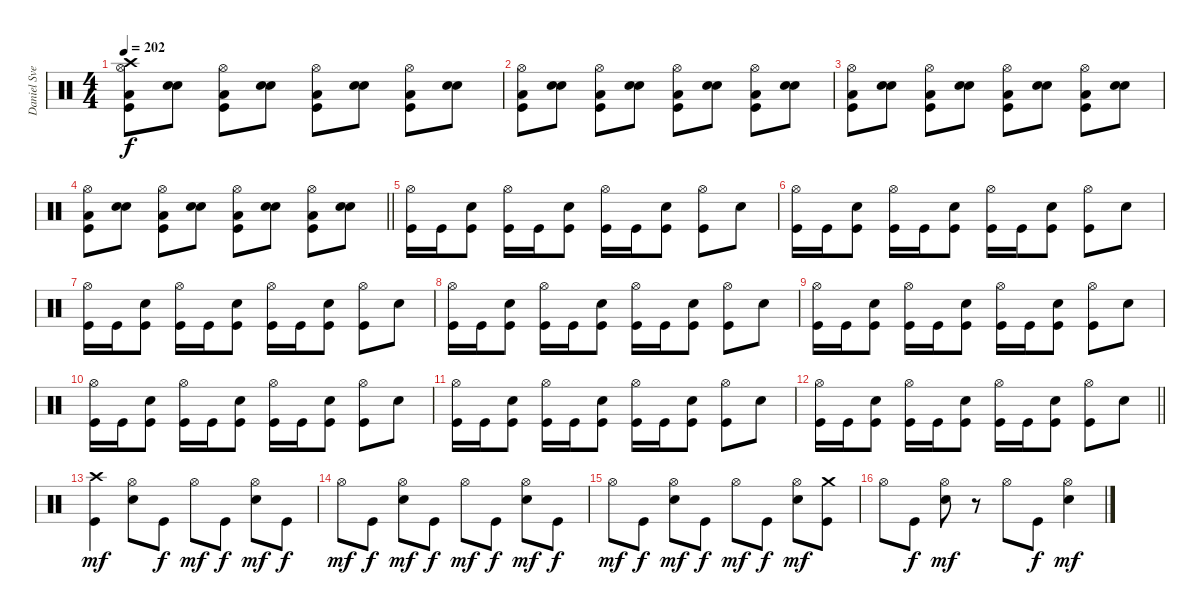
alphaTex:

\track ("Daniel Svensson" "Daniel Sve") {instrument percussion}
\staff {score}
\articulation defaults
\ts (4 4)
\tempo 202
\clef neutral
\ks c
("Crash high (hit)" "Hi-Hat (open)" "Low Floor Tom (hit)" "Kick (hit)").8{dy f} ("Electric Snare (hit)" "Electric Snare (hit)").8 ("Hi-Hat (open)" "Low Floor Tom (hit)" "Kick (hit)").8 ("Electric Snare (hit)" "Electric Snare (hit)").8 ("Hi-Hat (open)" "Low Floor Tom (hit)" "Kick (hit)").8 ("Electric Snare (hit)" "Electric Snare (hit)").8 ("Hi-Hat (open)" "Low Floor Tom (hit)" "Kick (hit)").8 ("Electric Snare (hit)" "Electric Snare (hit)").8 |
("Hi-Hat (open)" "Low Floor Tom (hit)" "Kick (hit)").8 ("Electric Snare (hit)" "Electric Snare (hit)").8 ("Hi-Hat (open)" "Low Floor Tom (hit)" "Kick (hit)").8 ("Electric Snare (hit)" "Electric Snare (hit)").8 ("Hi-Hat (open)" "Low Floor Tom (hit)" "Kick (hit)").8 ("Electric Snare (hit)" "Electric Snare (hit)").8 ("Hi-Hat (open)" "Low Floor Tom (hit)" "Kick (hit)").8 ("Electric Snare (hit)" "Electric Snare (hit)").8 |
("Hi-Hat (open)" "Low Floor Tom (hit)" "Kick (hit)").8 ("Electric Snare (hit)" "Electric Snare (hit)").8 ("Hi-Hat (open)" "Low Floor Tom (hit)" "Kick (hit)").8 ("Electric Snare (hit)" "Electric Snare (hit)").8 ("Hi-Hat (open)" "Low Floor Tom (hit)" "Kick (hit)").8 ("Electric Snare (hit)" "Electric Snare (hit)").8 ("Hi-Hat (open)" "Low Floor Tom (hit)" "Kick (hit)").8 ("Electric Snare (hit)" "Electric Snare (hit)").8 |
\barLineRight lightlight
("Hi-Hat (open)" "Low Floor Tom (hit)" "Kick (hit)").8 ("Electric Snare (hit)" "Electric Snare (hit)").8 ("Hi-Hat (open)" "Low Floor Tom (hit)" "Kick (hit)").8 ("Electric Snare (hit)" "Electric Snare (hit)").8 ("Hi-Hat (open)" "Low Floor Tom (hit)" "Kick (hit)").8 ("Electric Snare (hit)" "Electric Snare (hit)").8 ("Hi-Hat (open)" "Low Floor Tom (hit)" "Kick (hit)").8 ("Electric Snare (hit)" "Electric Snare (hit)").8 |
("Hi-Hat (open)" "Kick (hit)").16 "Kick (hit)".16 ("Electric Snare (hit)" "Kick (hit)").8 ("Hi-Hat (open)" "Kick (hit)").16 "Kick (hit)".16 ("Electric Snare (hit)" "Kick (hit)").8 ("Hi-Hat (open)" "Kick (hit)").16 "Kick (hit)".16 ("Electric Snare (hit)" "Kick (hit)").8 ("Hi-Hat (open)" "Kick (hit)").8 "Electric Snare (hit)".8 |
("Hi-Hat (open)" "Kick (hit)").16 "Kick (hit)".16 ("Electric Snare (hit)" "Kick (hit)").8 ("Hi-Hat (open)" "Kick (hit)").16 "Kick (hit)".16 ("Electric Snare (hit)" "Kick (hit)").8 ("Hi-Hat (open)" "Kick (hit)").16 "Kick (hit)".16 ("Electric Snare (hit)" "Kick (hit)").8 ("Hi-Hat (open)" "Kick (hit)").8 "Electric Snare (hit)".8 |
("Hi-Hat (open)" "Kick (hit)").16 "Kick (hit)".16 ("Electric Snare (hit)" "Kick (hit)").8 ("Hi-Hat (open)" "Kick (hit)").16 "Kick (hit)".16 ("Electric Snare (hit)" "Kick (hit)").8 ("Hi-Hat (open)" "Kick (hit)").16 "Kick (hit)".16 ("Electric Snare (hit)" "Kick (hit)").8 ("Hi-Hat (open)" "Kick (hit)").8 "Electric Snare (hit)".8 |
("Hi-Hat (open)" "Kick (hit)").16 "Kick (hit)".16 ("Electric Snare (hit)" "Kick (hit)").8 ("Hi-Hat (open)" "Kick (hit)").16 "Kick (hit)".16 ("Electric Snare (hit)" "Kick (hit)").8 ("Hi-Hat (open)" "Kick (hit)").16 "Kick (hit)".16 ("Electric Snare (hit)" "Kick (hit)").8 ("Hi-Hat (open)" "Kick (hit)").8 "Electric Snare (hit)".8 |
("Hi-Hat (open)" "Kick (hit)").16 "Kick (hit)".16 ("Electric Snare (hit)" "Kick (hit)").8 ("Hi-Hat (open)" "Kick (hit)").16 "Kick (hit)".16 ("Electric Snare (hit)" "Kick (hit)").8 ("Hi-Hat (open)" "Kick (hit)").16 "Kick (hit)".16 ("Electric Snare (hit)" "Kick (hit)").8 ("Hi-Hat (open)" "Kick (hit)").8 "Electric Snare (hit)".8 |
("Hi-Hat (open)" "Kick (hit)").16 "Kick (hit)".16 ("Electric Snare (hit)" "Kick (hit)").8 ("Hi-Hat (open)" "Kick (hit)").16 "Kick (hit)".16 ("Electric Snare (hit)" "Kick (hit)").8 ("Hi-Hat (open)" "Kick (hit)").16 "Kick (hit)".16 ("Electric Snare (hit)" "Kick (hit)").8 ("Hi-Hat (open)" "Kick (hit)").8 "Electric Snare (hit)".8 |
("Hi-Hat (open)" "Kick (hit)").16 "Kick (hit)".16 ("Electric Snare (hit)" "Kick (hit)").8 ("Hi-Hat (open)" "Kick (hit)").16 "Kick (hit)".16 ("Electric Snare (hit)" "Kick (hit)").8 ("Hi-Hat (open)" "Kick (hit)").16 "Kick (hit)".16 ("Electric Snare (hit)" "Kick (hit)").8 ("Hi-Hat (open)" "Kick (hit)").8 "Electric Snare (hit)".8 |
\barLineRight lightlight
("Hi-Hat (open)" "Kick (hit)").16 "Kick (hit)".16 ("Electric Snare (hit)" "Kick (hit)").8 ("Hi-Hat (open)" "Kick (hit)").16 "Kick (hit)".16 ("Electric Snare (hit)" "Kick (hit)").8 ("Hi-Hat (open)" "Kick (hit)").16 "Kick (hit)".16 ("Electric Snare (hit)" "Kick (hit)").8 ("Hi-Hat (open)" "Kick (hit)").8 "Electric Snare (hit)".8 |
("Kick (hit)" "Crash high (hit)").4{dy mf} ("Electric Snare (hit)" "Hi-Hat (open)").8 "Kick (hit)".8{dy f} "Hi-Hat (open)".8{dy mf} "Kick (hit)".8{dy f} ("Electric Snare (hit)" "Hi-Hat (open)").8{dy mf} "Kick (hit)".8{dy f} |
"Hi-Hat (open)".8{dy mf} "Kick (hit)".8{dy f} ("Electric Snare (hit)" "Hi-Hat (open)").8{dy mf} "Kick (hit)".8{dy f} "Hi-Hat (open)".8{dy mf} "Kick (hit)".8{dy f} ("Electric Snare (hit)" "Hi-Hat (open)").8{dy mf} "Kick (hit)".8{dy f} |
"Hi-Hat (open)".8{dy mf} "Kick (hit)".8{dy f} ("Electric Snare (hit)" "Hi-Hat (open)").8{dy mf} "Kick (hit)".8{dy f} "Hi-Hat (open)".8{dy mf} "Kick (hit)".8{dy f} ("Electric Snare (hit)" "Hi-Hat (open)").8{dy mf} ("Kick (hit)" "Crash medium (hit)").8 |
"Hi-Hat (open)".8 "Kick (hit)".8{dy f} ("Electric Snare (hit)" "Hi-Hat (open)").8{dy mf} r.8 "Hi-Hat (open)".8 "Kick (hit)".8{dy f} ("Electric Snare (hit)" "Hi-Hat (open)").4{dy mf}
